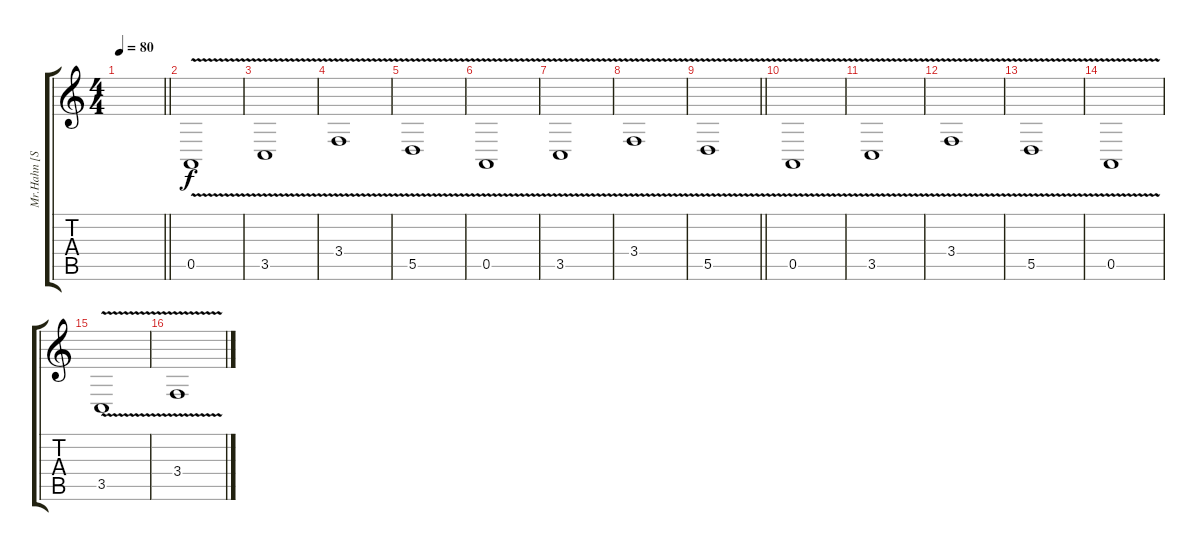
\track ("Mr.Hahn [Sampler3]" "Mr.Hahn [S") {instrument stringensemble2}
\staff {score tabs}
\tuning (E4 B3 G3 D3 A2 D2) {hide}
\ts (4 4)
\tempo 80
\clef g2
\barLineRight lightlight
\ks c
|
0.5{v}.1 |
3.5{v}.1 |
3.4{v}.1 |
5.5{v}.1 |
0.5{v}.1 |
3.5{v}.1 |
3.4{v}.1 |
\barLineRight lightlight
5.5{v}.1 |
0.5{v}.1 |
3.5{v}.1 |
3.4{v}.1 |
5.5{v}.1 |
0.5{v}.1 |
3.5{v}.1 |
3.4{v}.1
